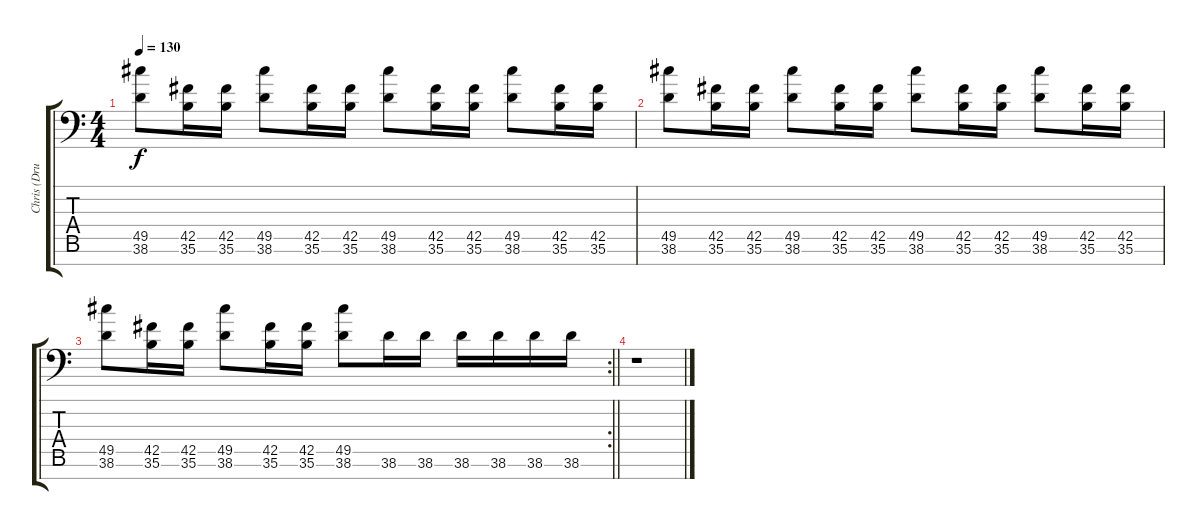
\track ("Chris (Drums)" "Chris (Dru") {instrument acousticgrandpiano}
\staff {score tabs}
\tuning (C-1 C-1 C-1 C-1 C-1 C-1 C-1) {hide}
\ts (4 4)
\tempo 130
\clef f4
\ks c
(49.5 38.6).8{dy f} (42.5 35.6).16 (42.5 35.6).16 (49.5 38.6).8 (42.5 35.6).16 (42.5 35.6).16 (49.5 38.6).8 (42.5 35.6).16 (42.5 35.6).16 (49.5 38.6).8 (42.5 35.6).16 (42.5 35.6).16 |
(49.5 38.6).8 (42.5 35.6).16 (42.5 35.6).16 (49.5 38.6).8 (42.5 35.6).16 (42.5 35.6).16 (49.5 38.6).8 (42.5 35.6).16 (42.5 35.6).16 (49.5 38.6).8 (42.5 35.6).16 (42.5 35.6).16 |
\rc 2
\barLineRight lightlight
(49.5 38.6).8 (42.5 35.6).16 (42.5 35.6).16 (49.5 38.6).8 (42.5 35.6).16 (42.5 35.6).16 (49.5 38.6).8 38.6.16 38.6.16 38.6.16 38.6.16 38.6.16 38.6.16 |
r.1
